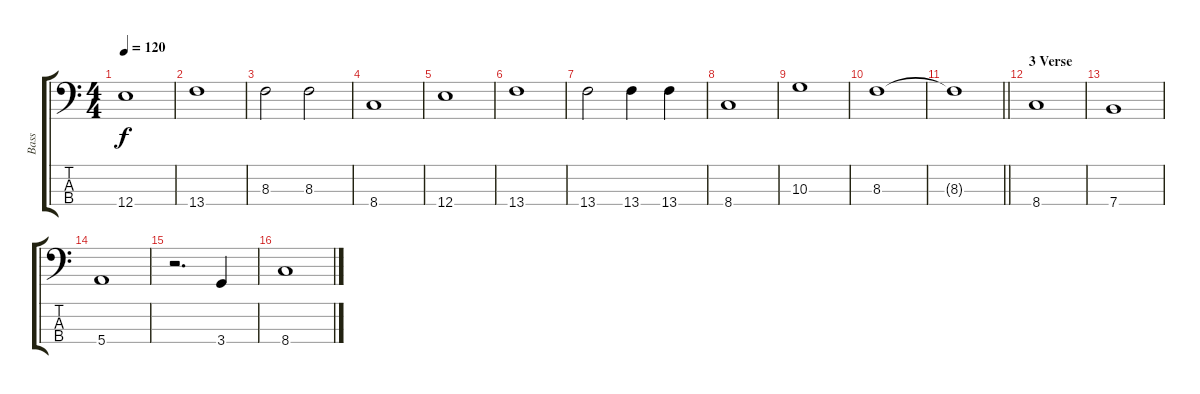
\track ("Bass" "Bass") {instrument electricbassfinger}
\staff {score tabs}
\tuning (G2 D2 A1 E1) {hide}
\ts (4 4)
\tempo 120
\clef f4
\ks c
12.4.1{dy f} |
13.4.1 |
8.3.2 8.3.2 |
8.4.1 |
12.4.1 |
13.4.1 |
13.4.2 13.4.4 13.4.4 |
8.4.1 |
10.3.1 |
8.3.1 |
\barLineRight lightlight
8.3{t}.1 |
\section ("" "3 Verse")
8.4.1 |
7.4.1 |
5.4.1 |
r.2{d} 3.4.4 |
8.4.1
